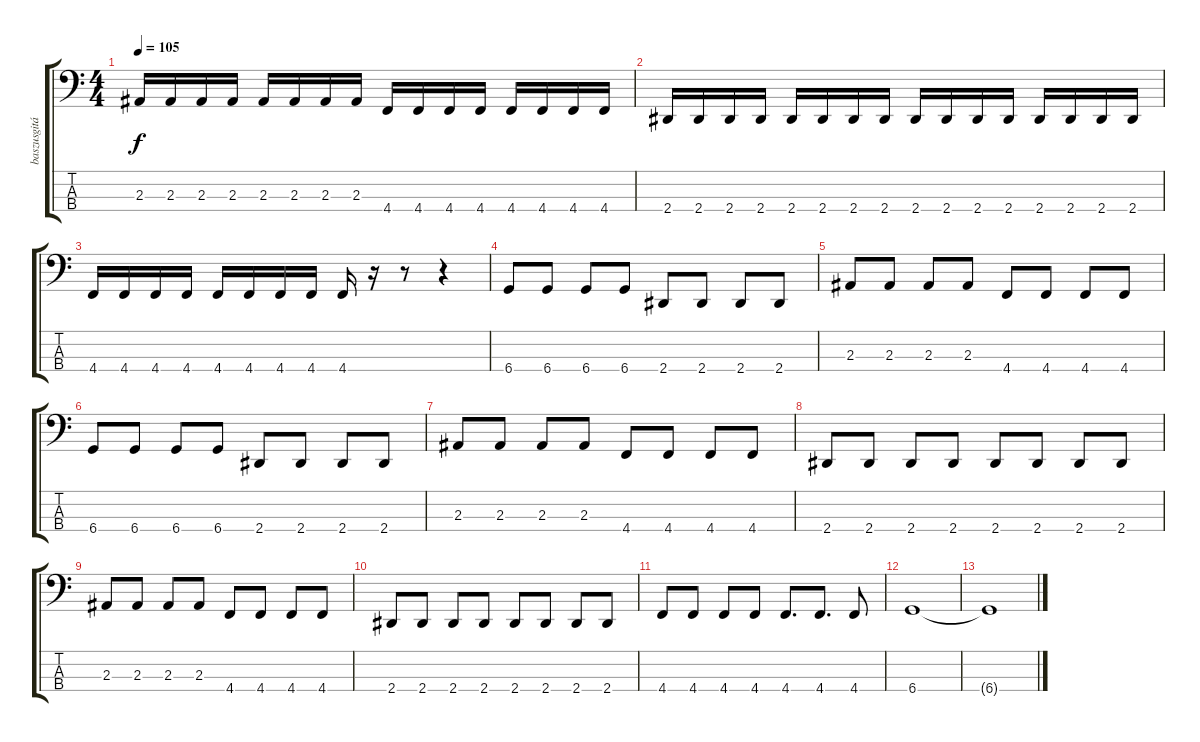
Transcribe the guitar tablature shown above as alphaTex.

\track ("baszusgitár" "baszusgitá") {instrument electricbasspick}
\staff {score tabs}
\tuning (Gb2 Db2 Ab1 Db1) {hide}
\ts (4 4)
\tempo 105
\clef f4
\ks c
2.3.16{dy f} 2.3.16 2.3.16 2.3.16 2.3.16 2.3.16 2.3.16 2.3.16 4.4.16 4.4.16 4.4.16 4.4.16 4.4.16 4.4.16 4.4.16 4.4.16 |
2.4.16 2.4.16 2.4.16 2.4.16 2.4.16 2.4.16 2.4.16 2.4.16 2.4.16 2.4.16 2.4.16 2.4.16 2.4.16 2.4.16 2.4.16 2.4.16 |
4.4.16 4.4.16 4.4.16 4.4.16 4.4.16 4.4.16 4.4.16 4.4.16 4.4.16 r.16 r.8 r.4 |
6.4.8 6.4.8 6.4.8 6.4.8 2.4.8 2.4.8 2.4.8 2.4.8 |
2.3.8 2.3.8 2.3.8 2.3.8 4.4.8 4.4.8 4.4.8 4.4.8 |
6.4.8 6.4.8 6.4.8 6.4.8 2.4.8 2.4.8 2.4.8 2.4.8 |
2.3.8 2.3.8 2.3.8 2.3.8 4.4.8 4.4.8 4.4.8 4.4.8 |
2.4.8 2.4.8 2.4.8 2.4.8 2.4.8 2.4.8 2.4.8 2.4.8 |
2.3.8 2.3.8 2.3.8 2.3.8 4.4.8 4.4.8 4.4.8 4.4.8 |
2.4.8 2.4.8 2.4.8 2.4.8 2.4.8 2.4.8 2.4.8 2.4.8 |
4.4.8 4.4.8 4.4.8 4.4.8 4.4.8{d} 4.4.8{d} 4.4.8 |
6.4.1 |
6.4{t}.1
